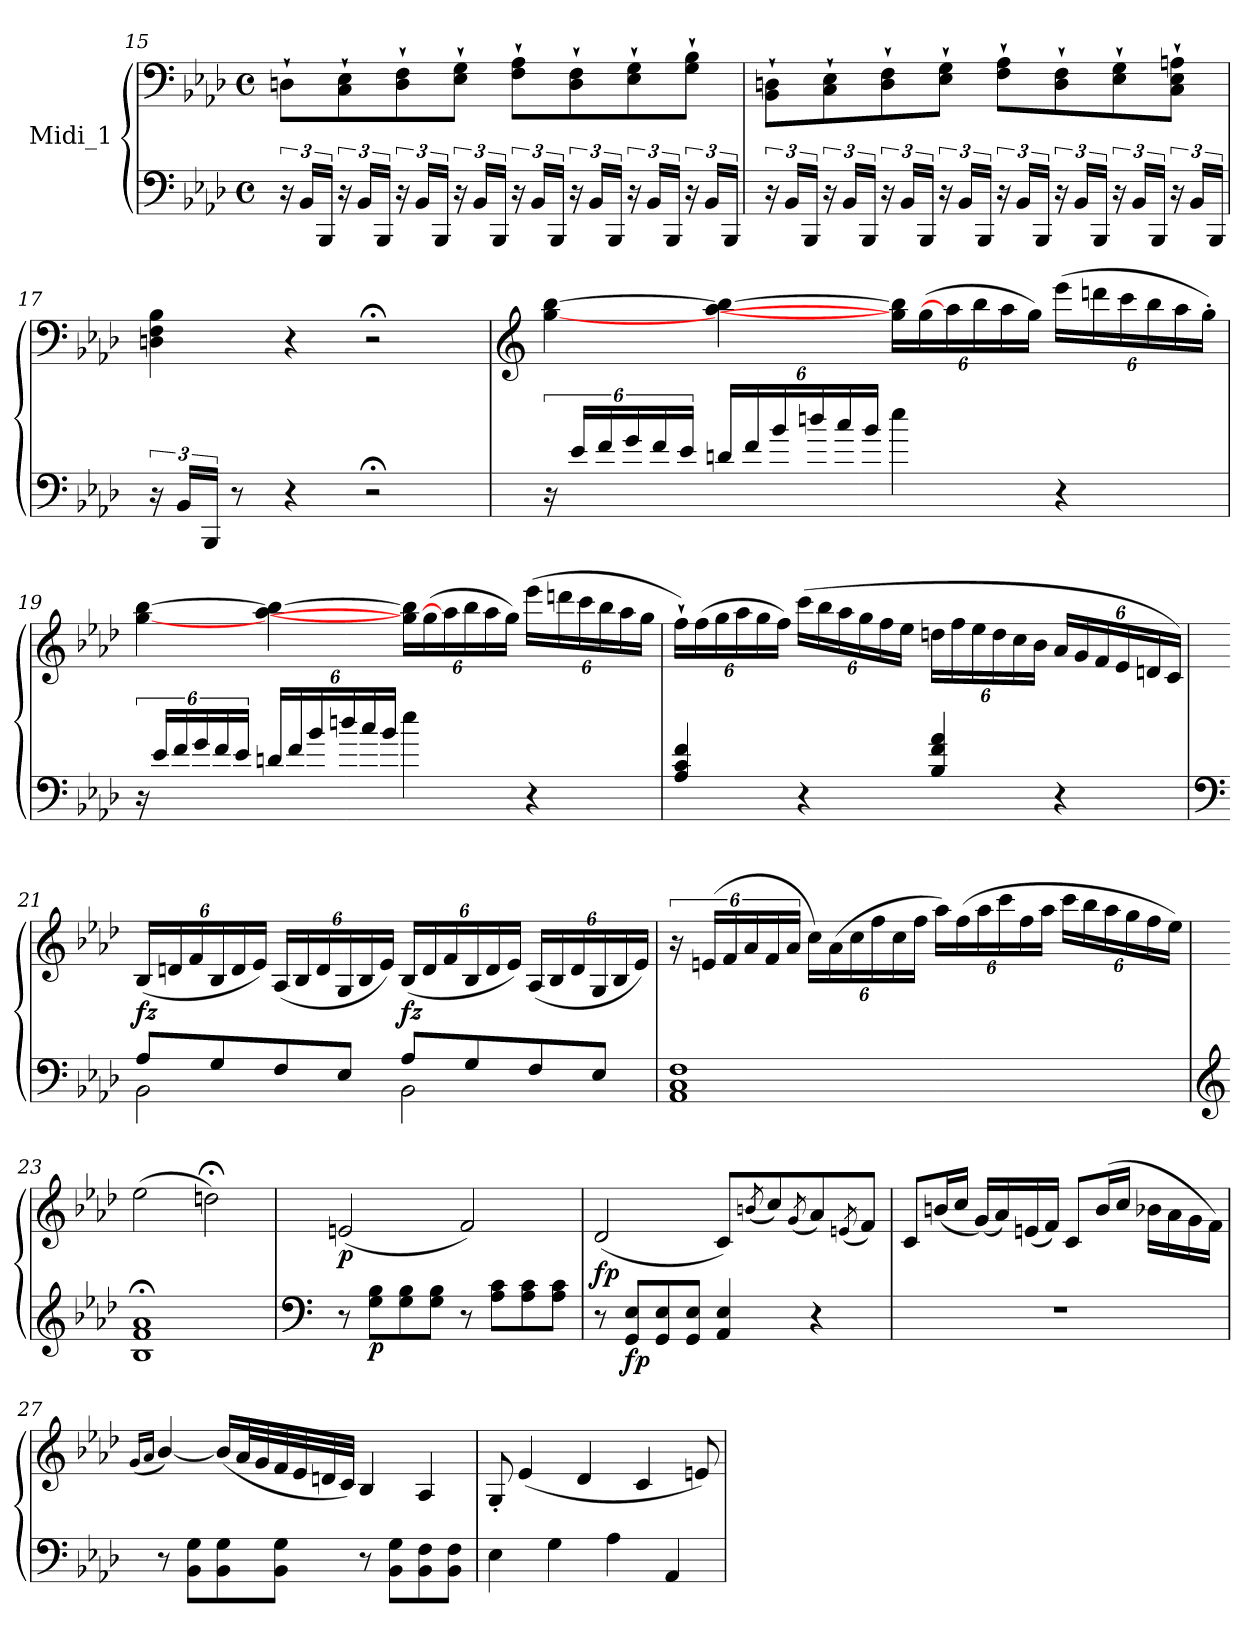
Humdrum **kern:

**kern	**kern	**dynam
*part1	*part1	*part1
*staff2	*staff1	*staff1/2
*I"Midi_1	*	*
*clefF4	*clefF4	*
*k[b-e-a-d-]	*k[b-e-a-d-]	*
*A-:	*A-:	*
*M4/4	*M4/4	*
*met(c)	*met(c)	*
=15	=15	=15
24r	8Dn`\L	.
24BB-/LL	.	.
24BBB-/JJ	.	.
24r	8C\` 8E-\`	.
24BB-/LL	.	.
24BBB-/JJ	.	.
24r	8D\` 8F\`	.
24BB-/LL	.	.
24BBB-/JJ	.	.
24r	8E-\` 8G\`J	.
24BB-/LL	.	.
24BBB-/JJ	.	.
24r	8F\` 8A-\`L	.
24BB-/LL	.	.
24BBB-/JJ	.	.
24r	8D\` 8F\`	.
24BB-/LL	.	.
24BBB-/JJ	.	.
24r	8E-\` 8G\`	.
24BB-/LL	.	.
24BBB-/JJ	.	.
24r	8G\` 8B-\`J	.
24BB-/LL	.	.
24BBB-/JJ	.	.
!!LO:PB:g=z
=16	=16	=16
24r	8BB-\` 8Dn\`L	.
24BB-/LL	.	.
24BBB-/JJ	.	.
24r	8C\` 8E-\`	.
24BB-/LL	.	.
24BBB-/JJ	.	.
24r	8D\` 8F\`	.
24BB-/LL	.	.
24BBB-/JJ	.	.
24r	8E-\` 8G\`J	.
24BB-/LL	.	.
24BBB-/JJ	.	.
24r	8F\` 8A-\`L	.
24BB-/LL	.	.
24BBB-/JJ	.	.
24r	8D\` 8F\`	.
24BB-/LL	.	.
24BBB-/JJ	.	.
24r	8E-\` 8G\`	.
24BB-/LL	.	.
24BBB-/JJ	.	.
24r	8C\` 8E-\` 8An\`J	.
24BB-/LL	.	.
24BBB-/JJ	.	.
=17	=17	=17
24r	4Dn\ 4F\ 4B-\	.
24BB-/LL	.	.
24BBB-/JJ	.	.
8r	.	.
4r	4r	.
2r;<	2r;<	.
!!LO:LB:g=z
=18	=18	=18
*	*clefG2	*
24r	[4gg\ [4bb-\	.
24e-/LL	.	.
24f/	.	.
*Xbrackettup	*	*
24g/	.	.
24f/	.	.
24e-/JJ	.	.
24dn/LL	[4aa-\ 4bb-\_	.
24f/	.	.
24b-/	.	.
24ddn/	.	.
24cc/	.	.
24b-/JJ	.	.
*	*Xbrackettup	*
4ee-\	24gg\] 24bb-\]LL	.
.	(>24gg\	.
.	24aa-\]	.
.	24bb-\	.
.	24aa-\	.
.	24gg\JJ)	.
4r	(>24eee-\LL	.
.	24dddn\	.
.	24ccc\	.
.	24bb-\	.
.	24aa-\	.
.	24gg'\JJ)	.
!!LO:LB:g=z
=19	=19	=19
*brackettup	*	*
24r	[4gg\ [4bb-\	.
24e-/LL	.	.
24f/	.	.
*Xbrackettup	*	*
24g/	.	.
24f/	.	.
24e-/JJ	.	.
24dn/LL	[4aa-\ 4bb-\_	.
24f/	.	.
24b-/	.	.
24ddn/	.	.
24cc/	.	.
24b-/JJ	.	.
4ee-\	24gg\] 24bb-\]LL	.
.	(>24gg\	.
.	24aa-\]	.
.	24bb-\	.
.	24aa-\	.
.	24gg\JJ)	.
4r	(>24eee-\LL	.
.	24dddn\	.
.	24ccc\	.
.	24bb-\	.
.	24aa-\	.
.	24gg\JJ	.
!!LO:PB:g=z
=20	=20	=20
4A-/ 4c/ 4f/	24ff`\LL)	.
.	(>24ff\	.
.	24gg\	.
.	24aa-\	.
.	24gg\	.
.	24ff\JJ)	.
4r	(24ccc\LL	.
.	24bb-\	.
.	24aa-\	.
.	24gg\	.
.	24ff\	.
.	24ee-\JJ	.
4B-/ 4f/ 4a-/	24ddn\LL	.
.	24ff\	.
.	24ee-\	.
.	24dd\	.
.	24cc\	.
.	24b-\JJ	.
4r	24a-/LL	.
.	24g/	.
.	24f/	.
.	24e-/	.
.	24dn/	.
.	24c/JJ)	.
!!LO:LB:g=z
=21	=21	=21
*clefF4	*	*
*^	*	*
!	!	!	!LO:DY:b
8A-/L	2BB-\	(24B-/LL	fz
.	.	24dn/	.
.	.	24f/	.
8G/	.	24B-/	.
.	.	24d/	.
.	.	24e-/JJ)	.
8F/	.	(24A-/LL	.
.	.	24B-/	.
.	.	24d/	.
8E-/J	.	24G/	.
.	.	24B-/	.
.	.	24e-/JJ)	.
!	!	!	!LO:DY:b
8A-/L	2BB-\	(24B-/LL	fz
.	.	24d/	.
.	.	24f/	.
8G/	.	24B-/	.
.	.	24d/	.
.	.	24e-/JJ)	.
8F/	.	(24A-/LL	.
.	.	24B-/	.
.	.	24d/	.
8E-/J	.	24G/	.
.	.	24B-/	.
.	.	24e-/JJ)	.
!!LO:LB:g=z
=22	=22	=22	=22
*	*	*brackettup	*
1C 1F	1AA-	24r	.
.	.	(24en/LL	.
.	.	24f/	.
*	*	*Xbrackettup	*
.	.	24a-/	.
.	.	24f/	.
.	.	24a-/JJ	.
.	.	24cc\LL)	.
.	.	(>24a-\	.
.	.	24cc\	.
.	.	24ff\	.
.	.	24cc\	.
.	.	24ff\JJ	.
.	.	24aa-\LL)	.
.	.	(>24ff\	.
.	.	24aa-\	.
.	.	24ccc\	.
.	.	24ff\	.
.	.	24aa-\JJ	.
.	.	24ccc\LL	.
.	.	24bb-\	.
.	.	24aa-\	.
.	.	24gg\	.
.	.	24ff\	.
.	.	24ee-i\JJ)	.
=23	=23	=23	=23
*clefG2	*	*	*
1f;< 1a-;<	1B-	(>2ee-\	.
.	.	2ddn;<\)	.
*v	*v	*	*
!!LO:LB:g=z
=24	=24	=24
*clefF4	*	*
!	!	!LO:DY:b
8r	(2en/	p
!	!	!LO:DY:b=2
8G\ 8B-\L	.	p
8G\ 8B-\	.	.
8G\ 8B-\J	.	.
8r	2f/)	.
8A-\ 8c\L	.	.
8A-\ 8c\	.	.
8A-\ 8c\J	.	.
=25	=25	=25
!	!	!LO:DY:b
8r	(2d-i/	fp
!	!	!LO:DY:b=2
8GG/ 8E-/L	.	fp
8GG/ 8E-/	.	.
8GG/ 8E-/J	.	.
4AA-/ 4E-/	8c/L)	.
.	(>8qbn/	.
.	8cc/)	.
.	(8qg/	.
4r	8a-/)	.
.	(8qen/	.
.	8f/J)	.
=26	=26	=26
1r	8c/L	.
.	(16bn/L	.
.	16cc/JJ	.
.	(16g/LL)	.
.	16a-/)	.
.	(16en/	.
.	16f/JJ)	.
.	8c/L	.
.	(16b/L	.
.	16cc/JJ	.
.	16b-X\LL	.
.	16a-\	.
.	16g\	.
.	16f\JJ)	.
!!LO:LB:g=z
=27	=27	=27
.	(16qg/LL	.
.	16qa-/JJ	.
8r	[4b-/)	.
8BB-\ 8G\L	.	.
8BB-\ 8G\	(16b-/LL]	.
.	32a-/L	.
.	32g/	.
8BB-\ 8G\J	32f/	.
.	32e-/	.
.	32dn/	.
.	32c/JJJ)	.
8r	4B-/	.
8BB-\ 8G\L	.	.
8BB-\ 8F\	4A-/	.
8BB-\ 8F\J	.	.
!!LO:LB:g=z
=28	=28	=28
4E-\	8G'/	.
.	(4e-/	.
4G\	.	.
.	4d-i/	.
4A-\	.	.
.	4c/	.
4AA-/	.	.
.	8en/)	.
=	=	=
*-	*-	*-
